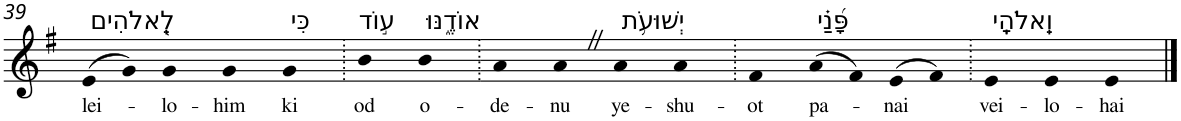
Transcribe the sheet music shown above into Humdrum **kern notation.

**kern	**text
*part1	*part1
*staff1	*staff1
*I"Piano	*
*I'Pno	*
!!LO:PB:g=z
*clefG2	*
*k[f#]	*
*G:	*
=39	=39
!LO:TX:a:t=לֵֽ֭אלֹהִים	!
!	!LO:LY:b
(>8e	lei-
8g)	.
!	!LO:LY:b
4g	-lo-
!	!LO:LY:b
4g	-him
!LO:TX:a:t=כִּי	!
!	!LO:LY:b
4g	ki
=40.	=40.
!LO:TX:a:t=ע֣וֹד	!
!	!LO:LY:b
4b	od
!LO:TX:a:t=אוֹדֶ֑נּוּ	!
!	!LO:LY:b
4b	o-
=41.	=41.
!	!LO:LY:b
4a	-de-
!	!LO:LY:b
4aZ	-nu
!LO:TX:a:t=יְשׁוּעֹ֥ת	!
!	!LO:LY:b
4a	ye-
!	!LO:LY:b
4a	-shu-
=42.	=42.
!	!LO:LY:b
4f#	-ot
!LO:TX:a:t=פָּ֝נַ֗י	!
!	!LO:LY:b
(>8a	pa-
8f#)	.
!	!LO:LY:b
(>8e	-nai
8f#)	.
=43.	=43.
!LO:TX:a:t=וֵֽאלֹהָֽי	!
!	!LO:LY:b
4e	vei-
!	!LO:LY:b
4e	-lo-
!	!LO:LY:b
4e	-hai
==	==
*-	*-
